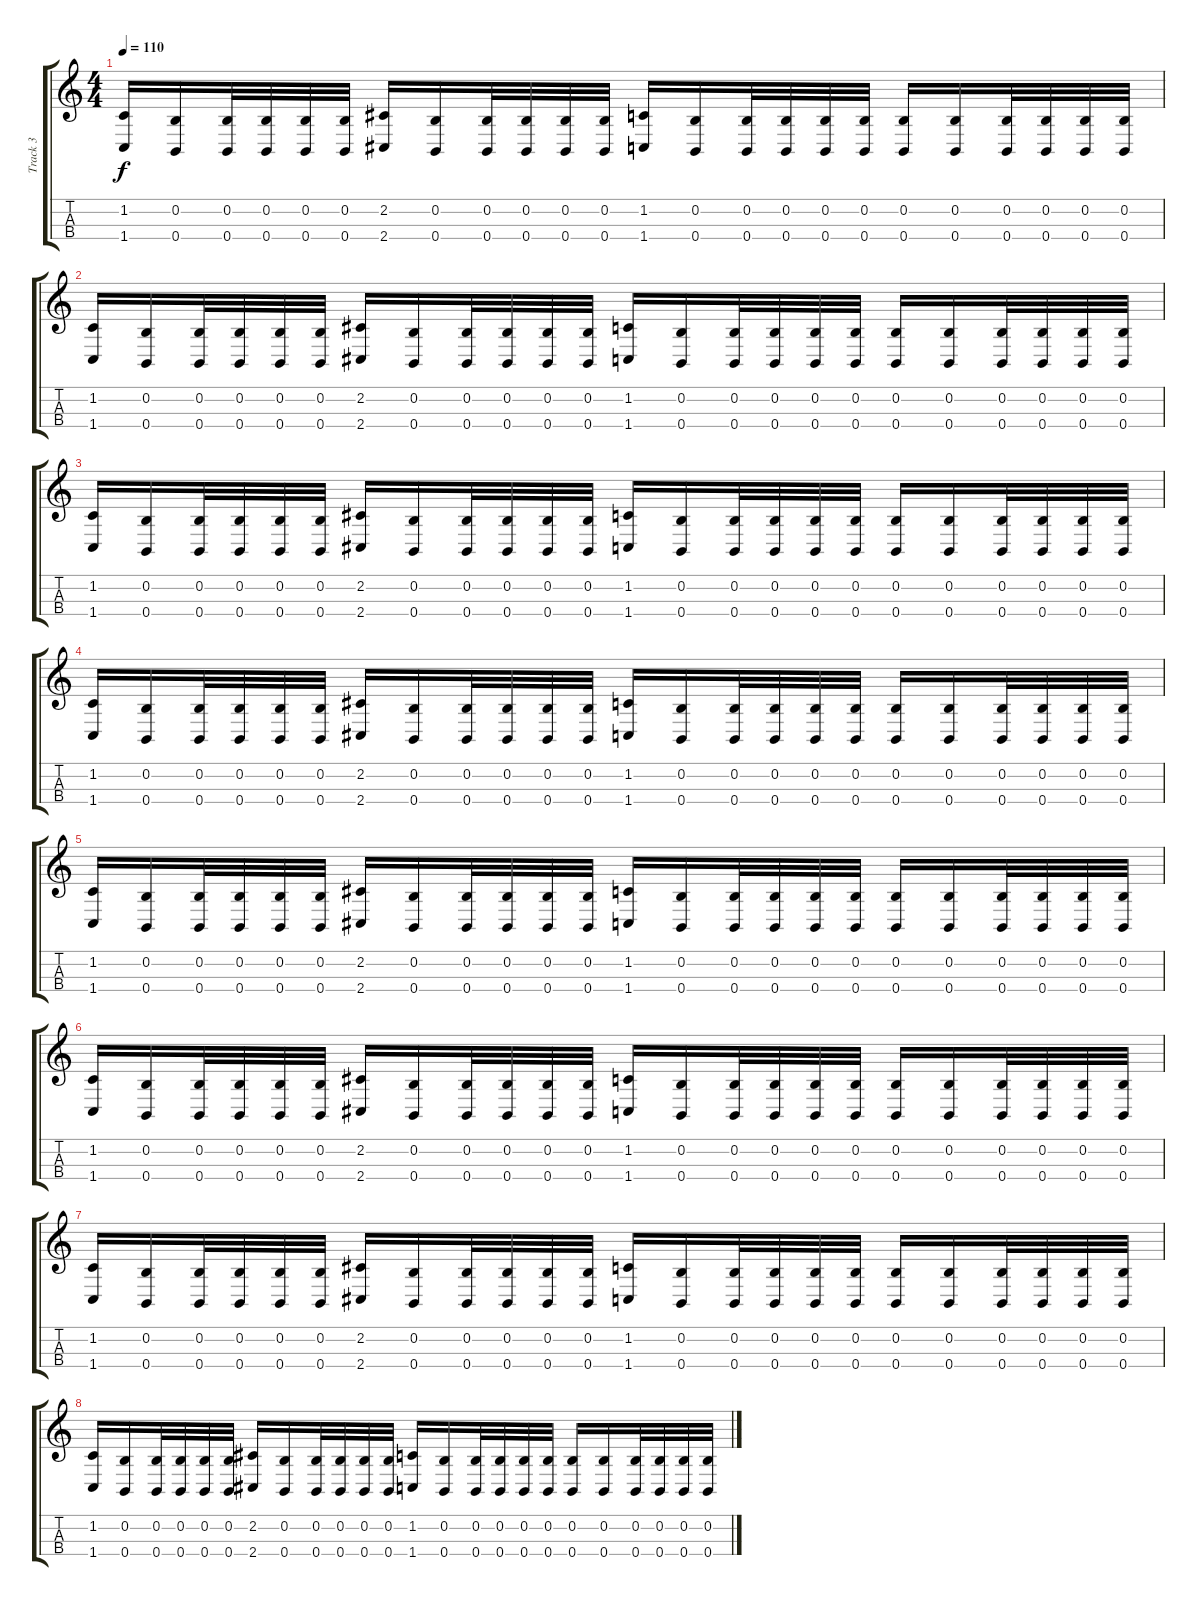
\track ("Track 3" "Track 3") {instrument koto}
\staff {score tabs}
\tuning (E4 B3 Gb3 B2) {hide}
\ts (4 4)
\tempo 110
\clef g2
\ks c
(1.2 1.4).16{dy f} (0.2 0.4).16 (0.2 0.4).32 (0.2 0.4).32 (0.2 0.4).32 (0.2 0.4).32 (2.2 2.4).16 (0.2 0.4).16 (0.2 0.4).32 (0.2 0.4).32 (0.2 0.4).32 (0.2 0.4).32 (1.2 1.4).16 (0.2 0.4).16 (0.2 0.4).32 (0.2 0.4).32 (0.2 0.4).32 (0.2 0.4).32 (0.2 0.4).16 (0.2 0.4).16 (0.2 0.4).32 (0.2 0.4).32 (0.2 0.4).32 (0.2 0.4).32 |
(1.2 1.4).16 (0.2 0.4).16 (0.2 0.4).32 (0.2 0.4).32 (0.2 0.4).32 (0.2 0.4).32 (2.2 2.4).16 (0.2 0.4).16 (0.2 0.4).32 (0.2 0.4).32 (0.2 0.4).32 (0.2 0.4).32 (1.2 1.4).16 (0.2 0.4).16 (0.2 0.4).32 (0.2 0.4).32 (0.2 0.4).32 (0.2 0.4).32 (0.2 0.4).16 (0.2 0.4).16 (0.2 0.4).32 (0.2 0.4).32 (0.2 0.4).32 (0.2 0.4).32 |
(1.2 1.4).16 (0.2 0.4).16 (0.2 0.4).32 (0.2 0.4).32 (0.2 0.4).32 (0.2 0.4).32 (2.2 2.4).16 (0.2 0.4).16 (0.2 0.4).32 (0.2 0.4).32 (0.2 0.4).32 (0.2 0.4).32 (1.2 1.4).16 (0.2 0.4).16 (0.2 0.4).32 (0.2 0.4).32 (0.2 0.4).32 (0.2 0.4).32 (0.2 0.4).16 (0.2 0.4).16 (0.2 0.4).32 (0.2 0.4).32 (0.2 0.4).32 (0.2 0.4).32 |
(1.2 1.4).16 (0.2 0.4).16 (0.2 0.4).32 (0.2 0.4).32 (0.2 0.4).32 (0.2 0.4).32 (2.2 2.4).16 (0.2 0.4).16 (0.2 0.4).32 (0.2 0.4).32 (0.2 0.4).32 (0.2 0.4).32 (1.2 1.4).16 (0.2 0.4).16 (0.2 0.4).32 (0.2 0.4).32 (0.2 0.4).32 (0.2 0.4).32 (0.2 0.4).16 (0.2 0.4).16 (0.2 0.4).32 (0.2 0.4).32 (0.2 0.4).32 (0.2 0.4).32 |
(1.2 1.4).16 (0.2 0.4).16 (0.2 0.4).32 (0.2 0.4).32 (0.2 0.4).32 (0.2 0.4).32 (2.2 2.4).16 (0.2 0.4).16 (0.2 0.4).32 (0.2 0.4).32 (0.2 0.4).32 (0.2 0.4).32 (1.2 1.4).16 (0.2 0.4).16 (0.2 0.4).32 (0.2 0.4).32 (0.2 0.4).32 (0.2 0.4).32 (0.2 0.4).16 (0.2 0.4).16 (0.2 0.4).32 (0.2 0.4).32 (0.2 0.4).32 (0.2 0.4).32 |
(1.2 1.4).16 (0.2 0.4).16 (0.2 0.4).32 (0.2 0.4).32 (0.2 0.4).32 (0.2 0.4).32 (2.2 2.4).16 (0.2 0.4).16 (0.2 0.4).32 (0.2 0.4).32 (0.2 0.4).32 (0.2 0.4).32 (1.2 1.4).16 (0.2 0.4).16 (0.2 0.4).32 (0.2 0.4).32 (0.2 0.4).32 (0.2 0.4).32 (0.2 0.4).16 (0.2 0.4).16 (0.2 0.4).32 (0.2 0.4).32 (0.2 0.4).32 (0.2 0.4).32 |
(1.2 1.4).16 (0.2 0.4).16 (0.2 0.4).32 (0.2 0.4).32 (0.2 0.4).32 (0.2 0.4).32 (2.2 2.4).16 (0.2 0.4).16 (0.2 0.4).32 (0.2 0.4).32 (0.2 0.4).32 (0.2 0.4).32 (1.2 1.4).16 (0.2 0.4).16 (0.2 0.4).32 (0.2 0.4).32 (0.2 0.4).32 (0.2 0.4).32 (0.2 0.4).16 (0.2 0.4).16 (0.2 0.4).32 (0.2 0.4).32 (0.2 0.4).32 (0.2 0.4).32 |
(1.2 1.4).16 (0.2 0.4).16 (0.2 0.4).32 (0.2 0.4).32 (0.2 0.4).32 (0.2 0.4).32 (2.2 2.4).16 (0.2 0.4).16 (0.2 0.4).32 (0.2 0.4).32 (0.2 0.4).32 (0.2 0.4).32 (1.2 1.4).16 (0.2 0.4).16 (0.2 0.4).32 (0.2 0.4).32 (0.2 0.4).32 (0.2 0.4).32 (0.2 0.4).16 (0.2 0.4).16 (0.2 0.4).32 (0.2 0.4).32 (0.2 0.4).32 (0.2 0.4).32
